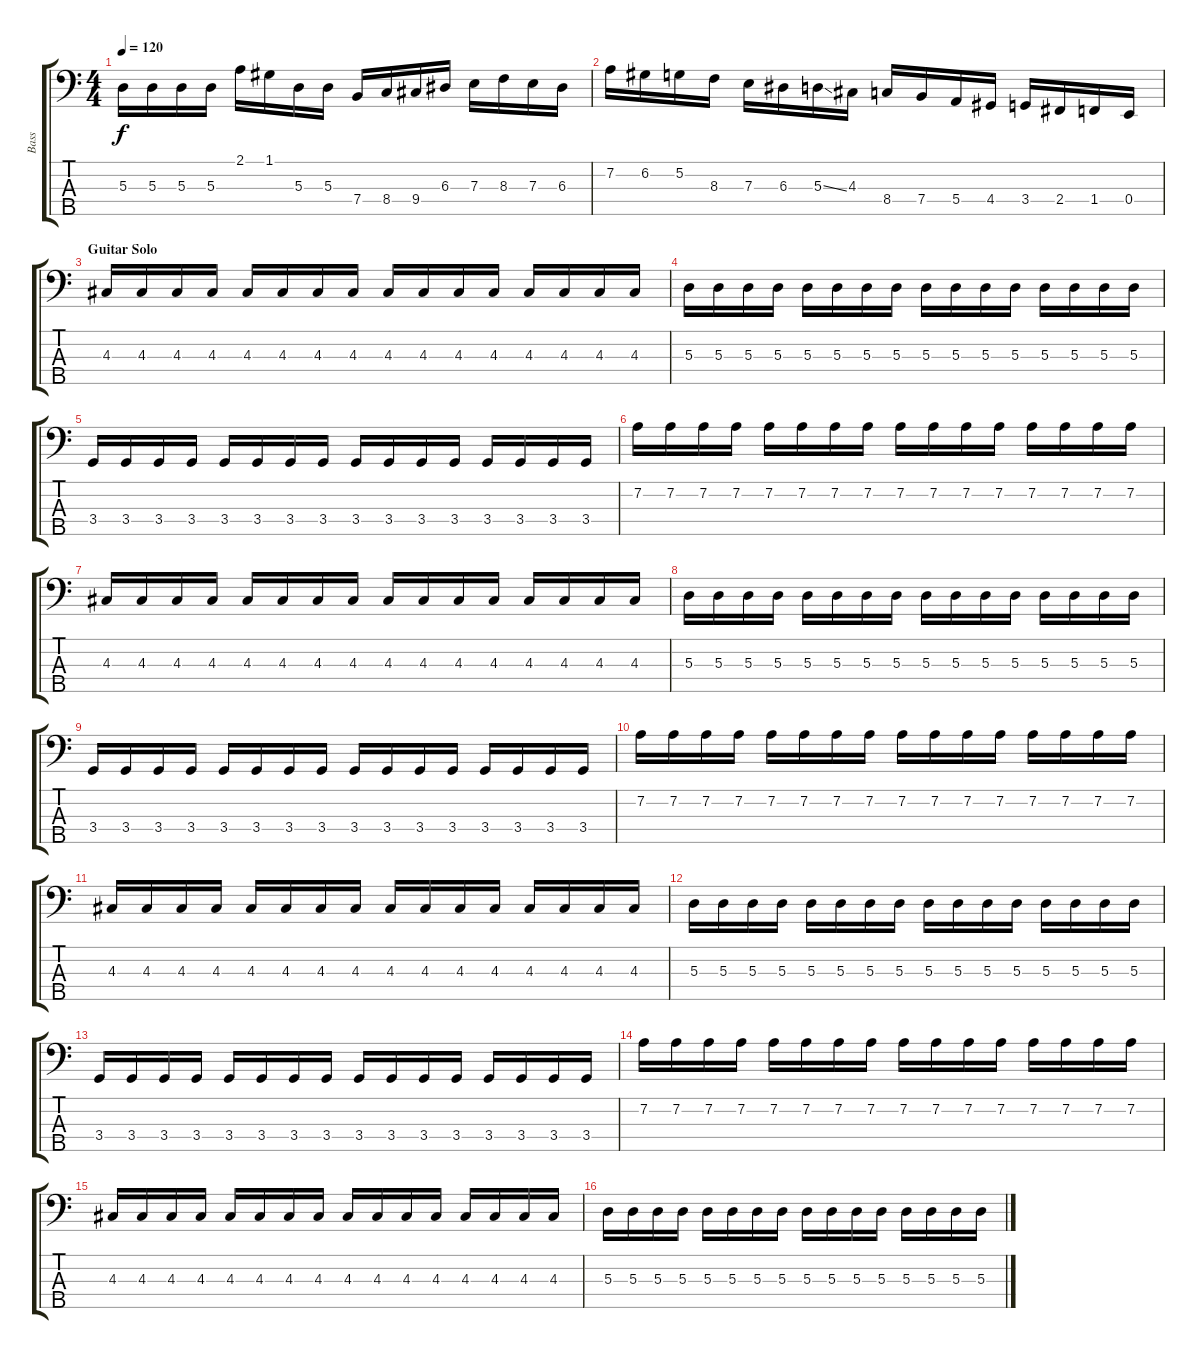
\track ("Bass" "Bass") {instrument electricbassfinger}
\staff {score tabs}
\tuning (G2 D2 A1 E1 B0) {hide}
\ts (4 4)
\tempo 120
\clef f4
\ks c
5.3.16{dy f} 5.3.16 5.3.16 5.3.16 2.1.16 1.1.16 5.3.16 5.3.16 7.4.16 8.4.16 9.4.16 6.3.16 7.3.16 8.3.16 7.3.16 6.3.16 |
7.2.16 6.2.16 5.2.16 8.3.16 7.3.16 6.3.16 5.3{ss}.16 4.3.16 8.4.16 7.4.16 5.4.16 4.4.16 3.4.16 2.4.16 1.4.16 0.4.16 |
\section ("" "Guitar Solo")
4.3.16 4.3.16 4.3.16 4.3.16 4.3.16 4.3.16 4.3.16 4.3.16 4.3.16 4.3.16 4.3.16 4.3.16 4.3.16 4.3.16 4.3.16 4.3.16 |
5.3.16 5.3.16 5.3.16 5.3.16 5.3.16 5.3.16 5.3.16 5.3.16 5.3.16 5.3.16 5.3.16 5.3.16 5.3.16 5.3.16 5.3.16 5.3.16 |
3.4.16 3.4.16 3.4.16 3.4.16 3.4.16 3.4.16 3.4.16 3.4.16 3.4.16 3.4.16 3.4.16 3.4.16 3.4.16 3.4.16 3.4.16 3.4.16 |
7.2.16 7.2.16 7.2.16 7.2.16 7.2.16 7.2.16 7.2.16 7.2.16 7.2.16 7.2.16 7.2.16 7.2.16 7.2.16 7.2.16 7.2.16 7.2.16 |
4.3.16 4.3.16 4.3.16 4.3.16 4.3.16 4.3.16 4.3.16 4.3.16 4.3.16 4.3.16 4.3.16 4.3.16 4.3.16 4.3.16 4.3.16 4.3.16 |
5.3.16 5.3.16 5.3.16 5.3.16 5.3.16 5.3.16 5.3.16 5.3.16 5.3.16 5.3.16 5.3.16 5.3.16 5.3.16 5.3.16 5.3.16 5.3.16 |
3.4.16 3.4.16 3.4.16 3.4.16 3.4.16 3.4.16 3.4.16 3.4.16 3.4.16 3.4.16 3.4.16 3.4.16 3.4.16 3.4.16 3.4.16 3.4.16 |
7.2.16 7.2.16 7.2.16 7.2.16 7.2.16 7.2.16 7.2.16 7.2.16 7.2.16 7.2.16 7.2.16 7.2.16 7.2.16 7.2.16 7.2.16 7.2.16 |
4.3.16 4.3.16 4.3.16 4.3.16 4.3.16 4.3.16 4.3.16 4.3.16 4.3.16 4.3.16 4.3.16 4.3.16 4.3.16 4.3.16 4.3.16 4.3.16 |
5.3.16 5.3.16 5.3.16 5.3.16 5.3.16 5.3.16 5.3.16 5.3.16 5.3.16 5.3.16 5.3.16 5.3.16 5.3.16 5.3.16 5.3.16 5.3.16 |
3.4.16 3.4.16 3.4.16 3.4.16 3.4.16 3.4.16 3.4.16 3.4.16 3.4.16 3.4.16 3.4.16 3.4.16 3.4.16 3.4.16 3.4.16 3.4.16 |
7.2.16 7.2.16 7.2.16 7.2.16 7.2.16 7.2.16 7.2.16 7.2.16 7.2.16 7.2.16 7.2.16 7.2.16 7.2.16 7.2.16 7.2.16 7.2.16 |
4.3.16 4.3.16 4.3.16 4.3.16 4.3.16 4.3.16 4.3.16 4.3.16 4.3.16 4.3.16 4.3.16 4.3.16 4.3.16 4.3.16 4.3.16 4.3.16 |
5.3.16 5.3.16 5.3.16 5.3.16 5.3.16 5.3.16 5.3.16 5.3.16 5.3.16 5.3.16 5.3.16 5.3.16 5.3.16 5.3.16 5.3.16 5.3.16
